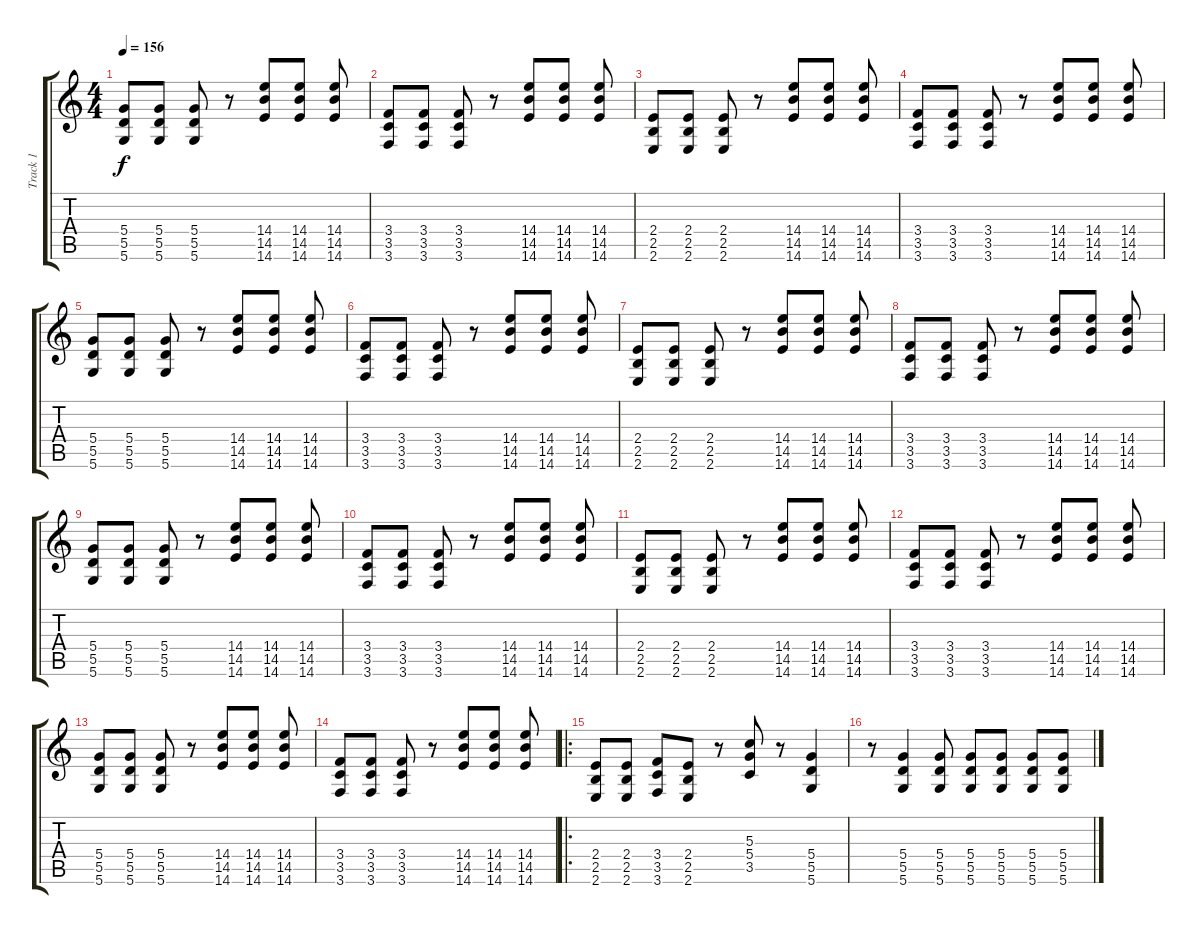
\track ("Track 1" "Track 1") {instrument distortionguitar}
\staff {score tabs}
\tuning (E4 B3 G3 D3 A2 D2) {hide}
\ts (4 4)
\tempo 156
\clef g2
\ks c
(5.4 5.5 5.6).8{dy f} (5.4 5.5 5.6).8 (5.4 5.5 5.6).8 r.8 (14.4 14.5 14.6).8 (14.4 14.5 14.6).8 (14.4 14.5 14.6).8 |
(3.4 3.5 3.6).8 (3.4 3.5 3.6).8 (3.4 3.5 3.6).8 r.8 (14.4 14.5 14.6).8 (14.4 14.5 14.6).8 (14.4 14.5 14.6).8 |
(2.4 2.5 2.6).8 (2.4 2.5 2.6).8 (2.4 2.5 2.6).8 r.8 (14.4 14.5 14.6).8 (14.4 14.5 14.6).8 (14.4 14.5 14.6).8 |
(3.4 3.5 3.6).8 (3.4 3.5 3.6).8 (3.4 3.5 3.6).8 r.8 (14.4 14.5 14.6).8 (14.4 14.5 14.6).8 (14.4 14.5 14.6).8 |
(5.4 5.5 5.6).8 (5.4 5.5 5.6).8 (5.4 5.5 5.6).8 r.8 (14.4 14.5 14.6).8 (14.4 14.5 14.6).8 (14.4 14.5 14.6).8 |
(3.4 3.5 3.6).8 (3.4 3.5 3.6).8 (3.4 3.5 3.6).8 r.8 (14.4 14.5 14.6).8 (14.4 14.5 14.6).8 (14.4 14.5 14.6).8 |
(2.4 2.5 2.6).8 (2.4 2.5 2.6).8 (2.4 2.5 2.6).8 r.8 (14.4 14.5 14.6).8 (14.4 14.5 14.6).8 (14.4 14.5 14.6).8 |
(3.4 3.5 3.6).8 (3.4 3.5 3.6).8 (3.4 3.5 3.6).8 r.8 (14.4 14.5 14.6).8 (14.4 14.5 14.6).8 (14.4 14.5 14.6).8 |
(5.4 5.5 5.6).8 (5.4 5.5 5.6).8 (5.4 5.5 5.6).8 r.8 (14.4 14.5 14.6).8 (14.4 14.5 14.6).8 (14.4 14.5 14.6).8 |
(3.4 3.5 3.6).8 (3.4 3.5 3.6).8 (3.4 3.5 3.6).8 r.8 (14.4 14.5 14.6).8 (14.4 14.5 14.6).8 (14.4 14.5 14.6).8 |
(2.4 2.5 2.6).8 (2.4 2.5 2.6).8 (2.4 2.5 2.6).8 r.8 (14.4 14.5 14.6).8 (14.4 14.5 14.6).8 (14.4 14.5 14.6).8 |
(3.4 3.5 3.6).8 (3.4 3.5 3.6).8 (3.4 3.5 3.6).8 r.8 (14.4 14.5 14.6).8 (14.4 14.5 14.6).8 (14.4 14.5 14.6).8 |
(5.4 5.5 5.6).8 (5.4 5.5 5.6).8 (5.4 5.5 5.6).8 r.8 (14.4 14.5 14.6).8 (14.4 14.5 14.6).8 (14.4 14.5 14.6).8 |
(3.4 3.5 3.6).8 (3.4 3.5 3.6).8 (3.4 3.5 3.6).8 r.8 (14.4 14.5 14.6).8 (14.4 14.5 14.6).8 (14.4 14.5 14.6).8 |
\ro
(2.4 2.5 2.6).8 (2.4 2.5 2.6).8 (3.4 3.5 3.6).8 (2.4 2.5 2.6).8 r.8 (5.3 5.4 3.5).8 r.8 (5.4 5.5 5.6).4 |
r.8 (5.4 5.5 5.6).4 (5.4 5.5 5.6).8 (5.4 5.5 5.6).8 (5.4 5.5 5.6).8 (5.4 5.5 5.6).8 (5.4 5.5 5.6).8
